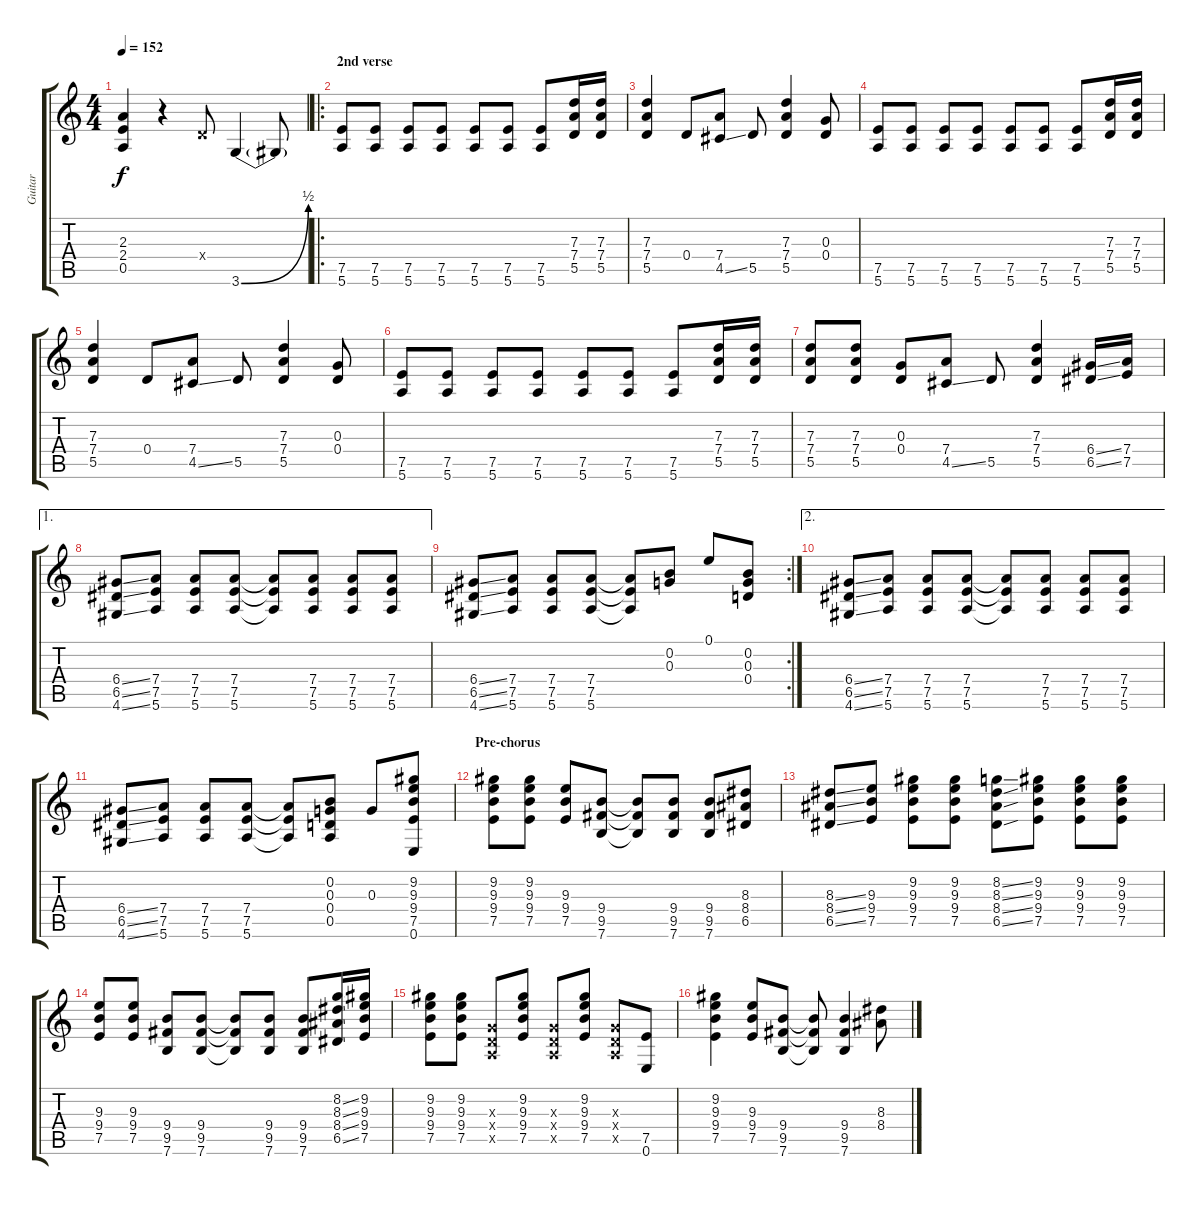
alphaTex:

\track ("Guitar" "Guitar") {instrument distortionguitar}
\staff {score tabs}
\tuning (E4 B3 G3 D3 A2 E2) {hide}
\ts (4 4)
\tempo 152
\clef g2
\ks c
(2.3 2.4 0.5).4{dy f} r.4 0.4{x}.8 3.6{be (bend 0 0 60 2)}.4 3.6{t}.8 |
\ro
\section ("" "2nd verse")
(7.5 5.6).8 (7.5 5.6).8 (7.5 5.6).8 (7.5 5.6).8 (7.5 5.6).8 (7.5 5.6).8 (7.5 5.6).8 (7.3 7.4 5.5).16 (7.3 7.4 5.5).16 |
(7.3 7.4 5.5).4 0.4.8 (7.4 4.5{ss}).8 5.5.8 (7.3 7.4 5.5).4 (0.3 0.4).8 |
(7.5 5.6).8 (7.5 5.6).8 (7.5 5.6).8 (7.5 5.6).8 (7.5 5.6).8 (7.5 5.6).8 (7.5 5.6).8 (7.3 7.4 5.5).16 (7.3 7.4 5.5).16 |
(7.3 7.4 5.5).4 0.4.8 (7.4 4.5{ss}).8 5.5.8 (7.3 7.4 5.5).4 (0.3 0.4).8 |
(7.5 5.6).8 (7.5 5.6).8 (7.5 5.6).8 (7.5 5.6).8 (7.5 5.6).8 (7.5 5.6).8 (7.5 5.6).8 (7.3 7.4 5.5).16 (7.3 7.4 5.5).16 |
(7.3 7.4 5.5).8 (7.3 7.4 5.5).8 (0.3 0.4).8 (7.4 4.5{ss}).8 5.5.8 (7.3 7.4 5.5).4 (6.4{ss} 6.5{ss}).16 (7.4 7.5).16 |
\ae 1
(6.4{ss} 6.5{ss} 4.6{ss}).8 (7.4 7.5 5.6).8 (7.4 7.5 5.6).8 (7.4 7.5 5.6).8 (7.4{t} 7.5{t} 5.6{t}).8 (7.4 7.5 5.6).8 (7.4 7.5 5.6).8 (7.4 7.5 5.6).8 |
\rc 2
(6.4{ss} 6.5{ss} 4.6{ss}).8 (7.4 7.5 5.6).8 (7.4 7.5 5.6).8 (7.4 7.5 5.6).8 (7.4{t} 7.5{t} 5.6{t}).8 (0.2 0.3).8 0.1.8 (0.2 0.3 0.4).8 |
\ae 2
(6.4{ss} 6.5{ss} 4.6{ss}).8 (7.4 7.5 5.6).8 (7.4 7.5 5.6).8 (7.4 7.5 5.6).8 (7.4{t} 7.5{t} 5.6{t}).8 (7.4 7.5 5.6).8 (7.4 7.5 5.6).8 (7.4 7.5 5.6).8 |
(6.4{ss} 6.5{ss} 4.6{ss}).8 (7.4 7.5 5.6).8 (7.4 7.5 5.6).8 (7.4 7.5 5.6).8 (7.4{t} 7.5{t} 5.6{t}).8 (0.2 0.3 0.4 0.5).8 0.3.8 (9.2 9.3 9.4 7.5 0.6).8 |
\section ("" "Pre-chorus")
(9.2 9.3 9.4 7.5).8 (9.2 9.3 9.4 7.5).8 (9.3 9.4 7.5).8 (9.4 9.5 7.6).8 (9.4{t} 9.5{t} 7.6{t}).8 (9.4 9.5 7.6).8 (9.4 9.5 7.6).8 (8.3 8.4 6.5).8 |
(8.3{ss} 8.4{ss} 6.5{ss}).8 (9.3 9.4 7.5).8 (9.2 9.3 9.4 7.5).8 (9.2 9.3 9.4 7.5).8 (8.2{ss} 8.3{ss} 8.4{ss} 6.5{ss}).8 (9.2 9.3 9.4 7.5).8 (9.2 9.3 9.4 7.5).8 (9.2 9.3 9.4 7.5).8 |
(9.3 9.4 7.5).8 (9.3 9.4 7.5).8 (9.4 9.5 7.6).8 (9.4 9.5 7.6).8 (9.4{t} 9.5{t} 7.6{t}).8 (9.4 9.5 7.6).8 (9.4 9.5 7.6).8 (8.2{ss} 8.3{ss} 8.4{ss} 6.5{ss}).16 (9.2 9.3 9.4 7.5).16 |
(9.2 9.3 9.4 7.5).8 (9.2 9.3 9.4 7.5).8 (0.3{x} 0.4{x} 0.5{x}).8 (9.2 9.3 9.4 7.5).8 (0.3{x} 0.4{x} 0.5{x}).8 (9.2 9.3 9.4 7.5).8 (0.3{x} 0.4{x} 0.5{x}).8 (7.5 0.6).8 |
(9.2 9.3 9.4 7.5).4 (9.3 9.4 7.5).8 (9.4 9.5 7.6).8 (9.4{t} 9.5{t} 7.6{t}).8 (9.4 9.5 7.6).4 (8.3 8.4).8
